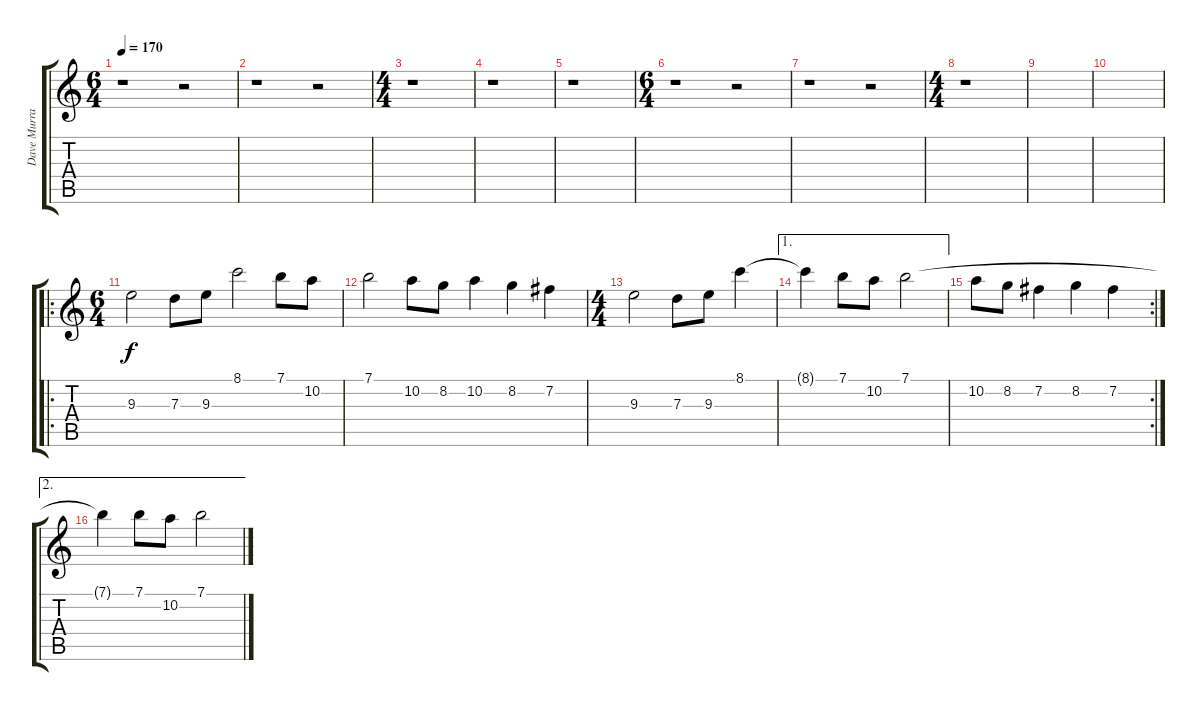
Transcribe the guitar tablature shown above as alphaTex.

\track ("Dave Murray" "Dave Murra") {instrument distortionguitar}
\staff {score tabs}
\tuning (E4 B3 G3 D3 A2 E2) {hide}
\ts (6 4)
\tempo 170
\clef g2
\ks c
r.1{dy f instrument distortionguitar} r.2 |
r.1 r.2 |
\ts (4 4)
r.1 |
r.1 |
r.1 |
\ts (6 4)
r.1 r.2 |
r.1 r.2 |
\ts (4 4)
r.1 |
|
|
\ro
\ts (6 4)
9.3.2{volume 11 instrument electricguitarjazz} 7.3.8 9.3.8 8.1.2 7.1.8 10.2.8 |
7.1.2 10.2.8 8.2.8 10.2.4 8.2.4 7.2.4 |
\ts (4 4)
9.3.2 7.3.8 9.3.8 8.1.4 |
\ae 1
8.1{t}.4 7.1.8 10.2.8 7.1.2 |
\rc 2
10.2.8 8.2.8 7.2.4 8.2.4 7.2.4 |
\ae 2
7.1{t}.4 7.1.8 10.2.8 7.1.2
